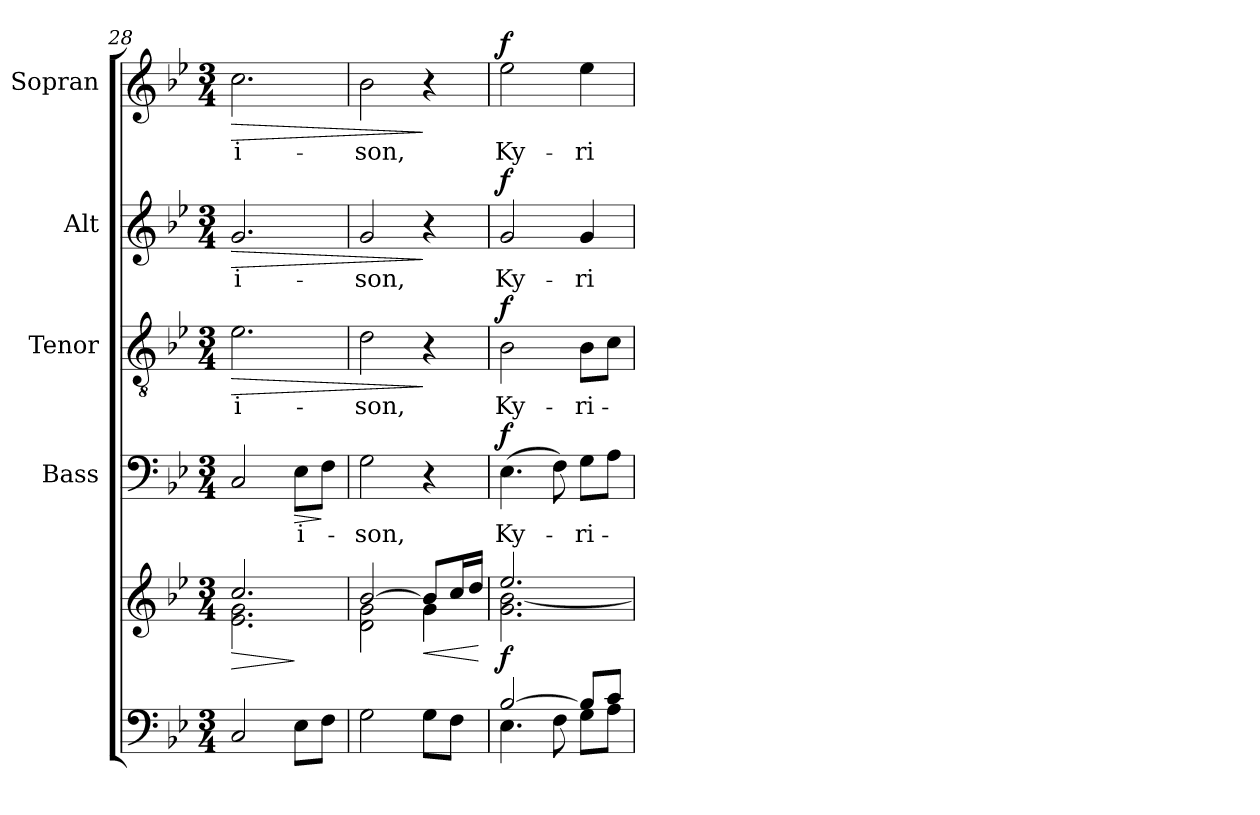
**kern	**kern	**dynam	**kern	**text	**dynam	**kern	**text	**dynam	**kern	**text	**dynam	**kern	**text	**dynam
*part5	*part5	*part5	*part4	*part4	*part4	*part3	*part3	*part3	*part2	*part2	*part2	*part1	*part1	*part1
*staff6	*staff5	*staff5/6	*staff4	*staff4	*staff4	*staff3	*staff3	*staff3	*staff2	*staff2	*staff2	*staff1	*staff1	*staff1
*	*	*	*I"Bass	*	*	*I"Tenor	*	*	*I"Alt	*	*	*I"Sopran	*	*
*	*	*	*I'B.	*	*	*I'T.	*	*	*I'A.	*	*	*I'S.	*	*
*clefF4	*clefG2	*	*clefF4	*	*	*clefGv2	*	*	*clefG2	*	*	*clefG2	*	*
*k[b-e-]	*k[b-e-]	*	*k[b-e-]	*	*	*k[b-e-]	*	*	*k[b-e-]	*	*	*k[b-e-]	*	*
*B-:	*B-:	*	*B-:	*	*	*B-:	*	*	*B-:	*	*	*B-:	*	*
*M3/4	*M3/4	*	*M3/4	*	*	*M3/4	*	*	*M3/4	*	*	*M3/4	*	*
=28	=28	=28	=28	=28	=28	=28	=28	=28	=28	=28	=28	=28	=28	=28
*	*^	*	*	*	*	*	*	*	*	*	*	*	*	*
!	!	!	!LO:HP:b	!	!	!	!	!LO:LY:b	!LO:HP:b	!	!LO:LY:b	!LO:HP:b	!	!LO:LY:b	!LO:HP:b
2C/	2.cc/	2.e-\ 2.g\	>	2C/	.	.	2.e-\	-i-	>	2.g/	-i-	>	2.cc\	-i-	>
!	!	!	!	!	!LO:LY:b	!LO:HP:b	!	!	!	!	!	!	!	!	!
8E-\L	.	.	]	8E-\L	-i-	>	.	.	.	.	.	.	.	.	.
8F\J	.	.	.	8F\J	.	]	.	.	.	.	.	.	.	.	.
!!LO:PB:g=z
=29	=29	=29	=29	=29	=29	=29	=29	=29	=29	=29	=29	=29	=29	=29	=29
!	!	!	!	!	!LO:LY:b	!	!	!LO:LY:b	!	!	!LO:LY:b	!	!	!LO:LY:b	!
2G\	[>2b-/	2d\ 2g\	.	2G\	-son,	.	2d\	-son,	.	2g/	-son,	.	2b-\	-son,	.
!	!	!	!LO:HP:b	!	!	!	!	!	!	!	!	!	!	!	!
8G\L	8b-/L]	4g\	<	4r	.	.	4r	.	]	4r	.	]	4r	.	]
8F\J	16cc/L	.	.	.	.	.	.	.	.	.	.	.	.	.	.
.	16dd/JJ	.	.	.	.	.	.	.	.	.	.	.	.	.	.
*	*v	*v	*	*	*	*	*	*	*	*	*	*	*	*	*
.	.	[	.	.	.	.	.	.	.	.	.	.	.	.
=30	=30	=30	=30	=30	=30	=30	=30	=30	=30	=30	=30	=30	=30	=30
*^	*^	*	*	*	*	*	*	*	*	*	*	*	*	*
!	!	!	!	!LO:DY:b	!	!LO:LY:b	!LO:DY:a	!	!LO:LY:b	!LO:DY:a	!	!LO:LY:b	!LO:DY:a	!	!LO:LY:b	!LO:DY:a
[>2B-/	4.E-\	2.ee-/	2.g\ [<2.b-\	f	(>4.E-\	Ky-	f	2B-\	Ky-	f	2g/	Ky-	f	2ee-\	Ky-	f
.	8F\	.	.	.	8F\)	.	.	.	.	.	.	.	.	.	.	.
!	!	!	!	!	!	!LO:LY:b	!	!	!LO:LY:b	!	!	!LO:LY:b	!	!	!LO:LY:b	!
8B-/L]	8G\L	.	.	.	8G\L	-ri-	.	8B-\L	-ri-	.	4g/	-ri-	.	4ee-\	-ri-	.
8c/J	8A\J	.	.	.	8A\J	.	.	8c\J	.	.	.	.	.	.	.	.
*v	*v	*	*	*	*	*	*	*	*	*	*	*	*	*	*	*
*	*v	*v	*	*	*	*	*	*	*	*	*	*	*	*	*
=	=	=	=	=	=	=	=	=	=	=	=	=	=	=
*-	*-	*-	*-	*-	*-	*-	*-	*-	*-	*-	*-	*-	*-	*-
